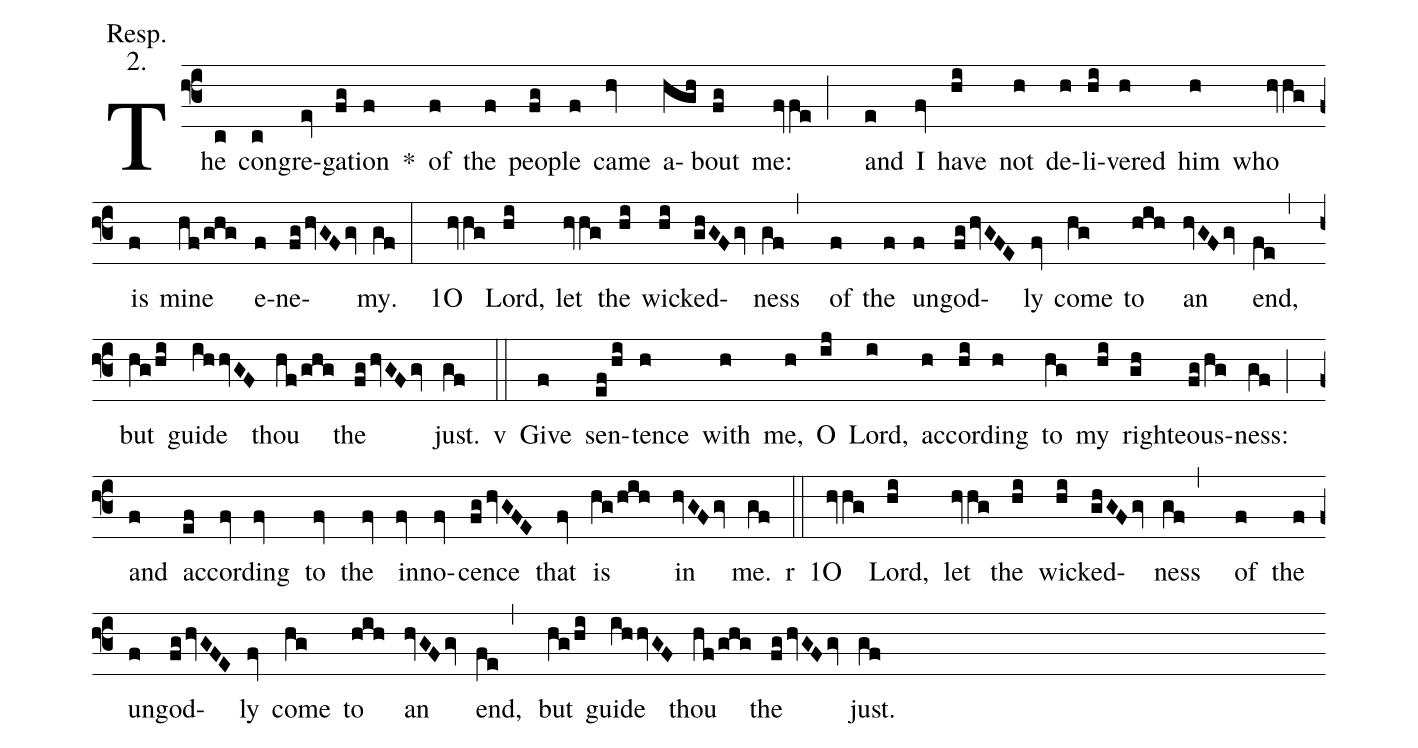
annotation: Resp.;
annotation: 2.;
%%
(f3) The(c) con(c)gre(ev)ga(fg)tion(f) <sp>*</sp>() of(f) the(f) peo(fg)ple(f) came(hv) a(hgh)bout(fg) me:(fvfe;) and(e) I(fv) have(hi) not(h) de(h)li(hi)vered(h) him(h) who(hvhg) is(f) mine(hf/ghg) e(f)ne(fghvGFgv)my.(gf:) <sp>1</sp>O(hvhg) Lord,(hi) let(hvhg) the(hi) wick(hi)ed(ghGFgv)ness(gf,) of(f) the(f) un(f)god(fghvGFE)ly(fv) come(hg) to(hih) an(hvGFgv) end,(fe,) but(hg/hi) guide(ihhvGF) thou(hf/ghg) the(fghvGFgv) just.(gf)

<sp>v</sp>(::) Give(f) sen(ef/hi)tence(h) with(h) me,(h) O(ij) Lord,(i) ac(h)cord(hi)ing(h) to(hg) my(hi) right(gh)eous(fg/hg)ness:(gf;) and(f) ac(ef)cord(fv)ing(fv) to(fv) the(fv) in(fv)no(fv)cence(fghvGFE) that(fv) is(hg/hih) in(hvGFgv) me.(gf)

<sp>r</sp>(::) <sp>1</sp>O(hvhg) Lord,(hi) let(hvhg) the(hi) wick(hi)ed(ghGFgv)ness(gf,) of(f) the(f) un(f)god(fghvGFE)ly(fv) come(hg) to(hih) an(hvGFgv) end,(fe,) but(hg/hi) guide(ihhvGF) thou(hf/ghg) the(fghvGFgv) just.(gf)
